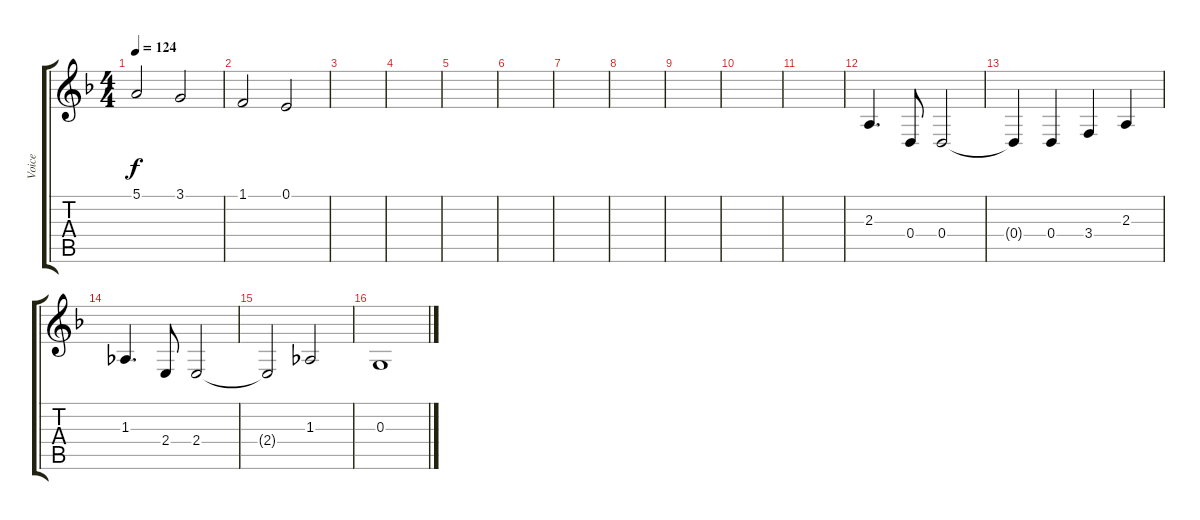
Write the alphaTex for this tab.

\track ("Voice" "Voice") {instrument synthvoice}
\staff {score tabs}
\tuning (E4 B3 G3 D3 A2 E2) {hide}
\ts (4 4)
\tempo 124
\clef g2
\ks dminor
5.1.2{dy f} 3.1.2 |
1.1.2 0.1.2 |
|
|
|
|
|
|
|
|
|
2.3.4{d} 0.4.8 0.4.2 |
0.4{t}.4 0.4.4 3.4.4 2.3.4 |
1.3.4{d} 2.4.8 2.4.2 |
2.4{t}.2 1.3.2 |
0.3.1
